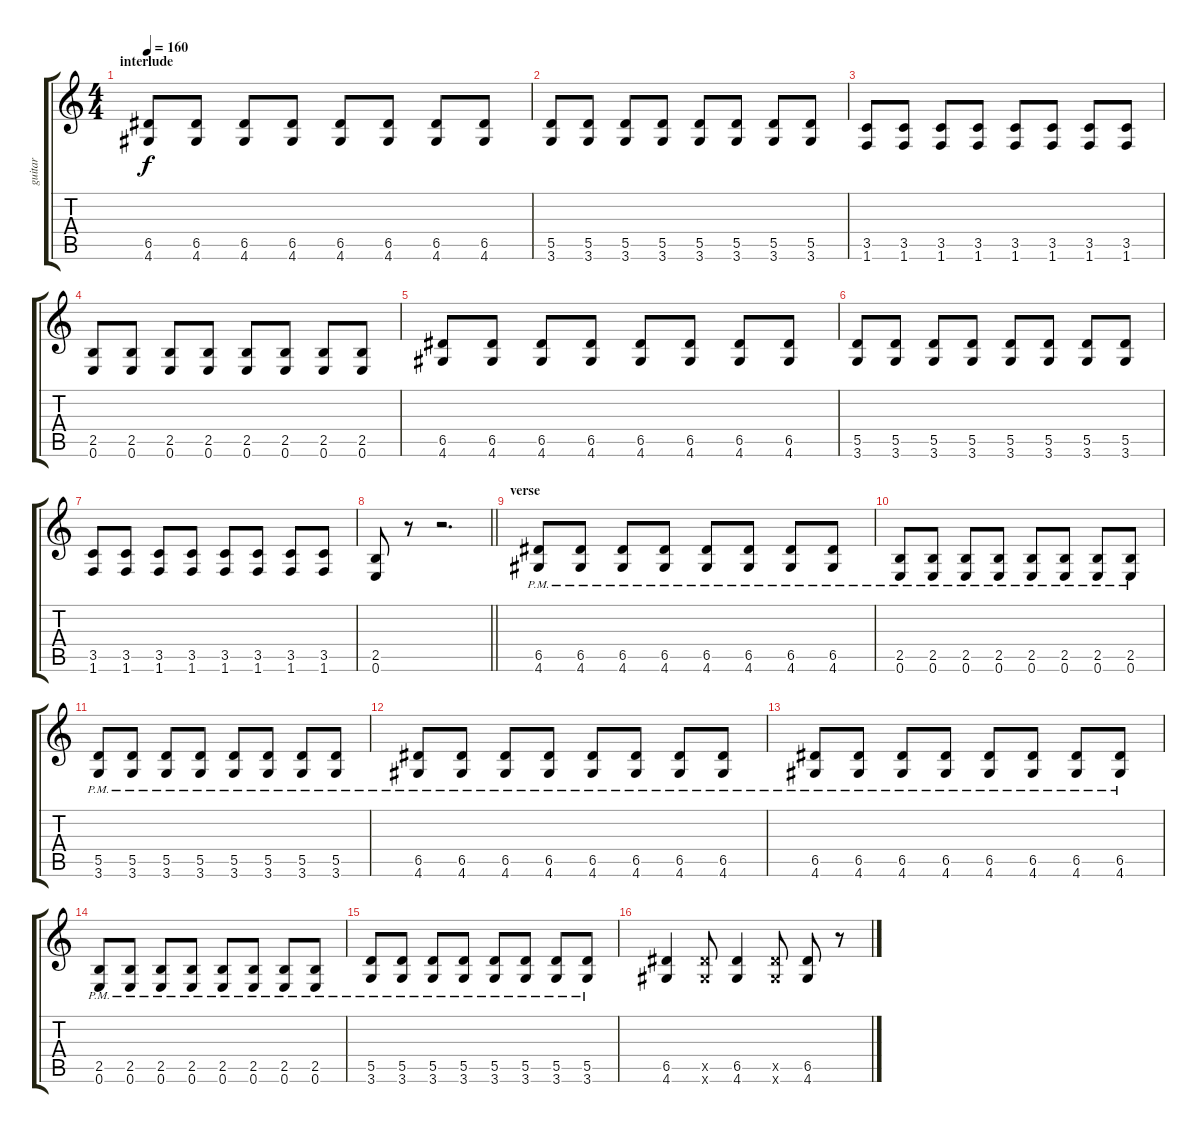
\track ("guitar" "guitar") {instrument overdrivenguitar}
\staff {score tabs}
\tuning (E4 B3 G3 D3 A2 E2) {hide}
\ts (4 4)
\section ("" "interlude")
\tempo 160
\clef g2
\ks c
(6.5 4.6).8{dy f} (6.5 4.6).8 (6.5 4.6).8 (6.5 4.6).8 (6.5 4.6).8 (6.5 4.6).8 (6.5 4.6).8 (6.5 4.6).8 |
(5.5 3.6).8 (5.5 3.6).8 (5.5 3.6).8 (5.5 3.6).8 (5.5 3.6).8 (5.5 3.6).8 (5.5 3.6).8 (5.5 3.6).8 |
(3.5 1.6).8 (3.5 1.6).8 (3.5 1.6).8 (3.5 1.6).8 (3.5 1.6).8 (3.5 1.6).8 (3.5 1.6).8 (3.5 1.6).8 |
(2.5 0.6).8 (2.5 0.6).8 (2.5 0.6).8 (2.5 0.6).8 (2.5 0.6).8 (2.5 0.6).8 (2.5 0.6).8 (2.5 0.6).8 |
(6.5 4.6).8 (6.5 4.6).8 (6.5 4.6).8 (6.5 4.6).8 (6.5 4.6).8 (6.5 4.6).8 (6.5 4.6).8 (6.5 4.6).8 |
(5.5 3.6).8 (5.5 3.6).8 (5.5 3.6).8 (5.5 3.6).8 (5.5 3.6).8 (5.5 3.6).8 (5.5 3.6).8 (5.5 3.6).8 |
(3.5 1.6).8 (3.5 1.6).8 (3.5 1.6).8 (3.5 1.6).8 (3.5 1.6).8 (3.5 1.6).8 (3.5 1.6).8 (3.5 1.6).8 |
\barLineRight lightlight
(2.5 0.6).8 r.8 r.2{d} |
\section ("" "verse")
(6.5{pm} 4.6{pm}).8 (6.5{pm} 4.6{pm}).8 (6.5{pm} 4.6{pm}).8 (6.5{pm} 4.6{pm}).8 (6.5{pm} 4.6{pm}).8 (6.5{pm} 4.6{pm}).8 (6.5{pm} 4.6{pm}).8 (6.5{pm} 4.6{pm}).8 |
(2.5{pm} 0.6{pm}).8 (2.5{pm} 0.6{pm}).8 (2.5{pm} 0.6{pm}).8 (2.5{pm} 0.6{pm}).8 (2.5{pm} 0.6{pm}).8 (2.5{pm} 0.6{pm}).8 (2.5{pm} 0.6{pm}).8 (2.5{pm} 0.6{pm}).8 |
(5.5{pm} 3.6{pm}).8 (5.5{pm} 3.6{pm}).8 (5.5{pm} 3.6{pm}).8 (5.5{pm} 3.6{pm}).8 (5.5{pm} 3.6{pm}).8 (5.5{pm} 3.6{pm}).8 (5.5{pm} 3.6{pm}).8 (5.5{pm} 3.6{pm}).8 |
(6.5{pm} 4.6{pm}).8 (6.5{pm} 4.6{pm}).8 (6.5{pm} 4.6{pm}).8 (6.5{pm} 4.6{pm}).8 (6.5{pm} 4.6{pm}).8 (6.5{pm} 4.6{pm}).8 (6.5{pm} 4.6{pm}).8 (6.5{pm} 4.6{pm}).8 |
(6.5{pm} 4.6{pm}).8 (6.5{pm} 4.6{pm}).8 (6.5{pm} 4.6{pm}).8 (6.5{pm} 4.6{pm}).8 (6.5{pm} 4.6{pm}).8 (6.5{pm} 4.6{pm}).8 (6.5{pm} 4.6{pm}).8 (6.5{pm} 4.6{pm}).8 |
(2.5{pm} 0.6{pm}).8 (2.5{pm} 0.6{pm}).8 (2.5{pm} 0.6{pm}).8 (2.5{pm} 0.6{pm}).8 (2.5{pm} 0.6{pm}).8 (2.5{pm} 0.6{pm}).8 (2.5{pm} 0.6{pm}).8 (2.5{pm} 0.6{pm}).8 |
(5.5{pm} 3.6{pm}).8 (5.5{pm} 3.6{pm}).8 (5.5{pm} 3.6{pm}).8 (5.5{pm} 3.6{pm}).8 (5.5{pm} 3.6{pm}).8 (5.5{pm} 3.6{pm}).8 (5.5{pm} 3.6{pm}).8 (5.5{pm} 3.6{pm}).8 |
(6.5 4.6).4 (6.5{x} 4.6{x}).8 (6.5 4.6).4 (6.5{x} 4.6{x}).8 (6.5 4.6).8 r.8
